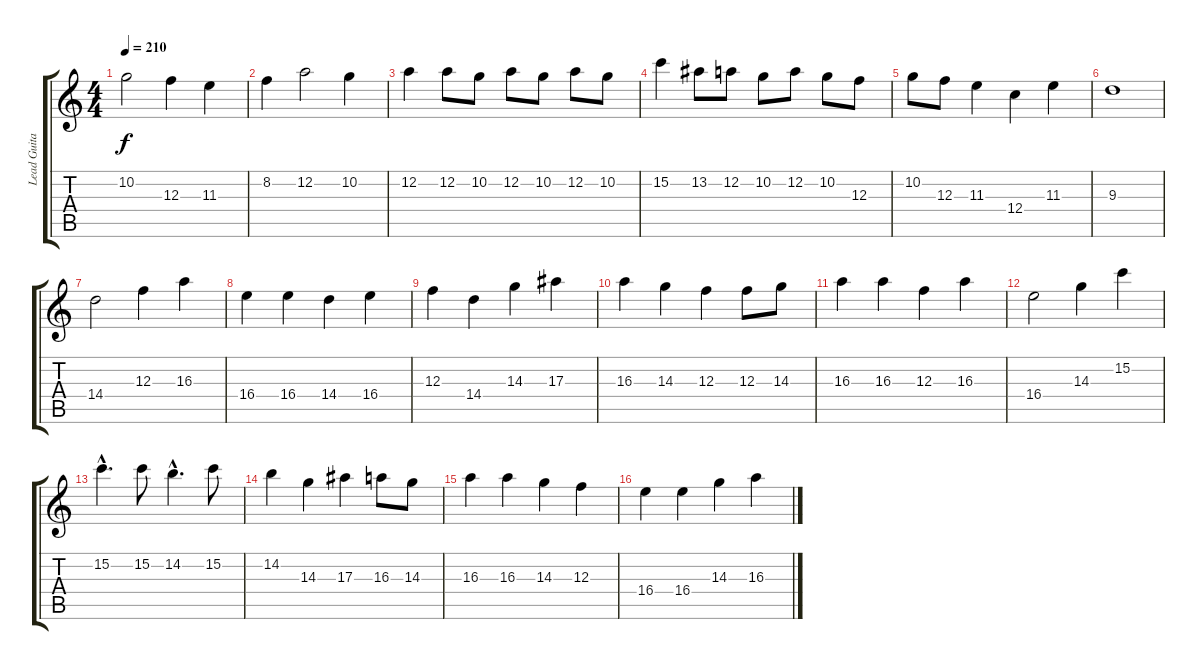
\track ("Lead Guitar" "Lead Guita") {instrument overdrivenguitar}
\staff {score tabs}
\tuning (D4 A3 F3 C3 G2 D2) {hide}
\ts (4 4)
\tempo 210
\clef g2
\ks c
10.2.2{dy f} 12.3.4 11.3.4 |
8.2.4 12.2.2 10.2.4 |
12.2.4 12.2.8 10.2.8 12.2.8 10.2.8 12.2.8 10.2.8 |
15.2.4 13.2.8 12.2.8 10.2.8 12.2.8 10.2.8 12.3.8 |
10.2.8 12.3.8 11.3.4 12.4.4 11.3.4 |
9.3.1 |
14.4.2{balance 8} 12.3.4 16.3.4 |
16.4.4 16.4.4 14.4.4 16.4.4 |
12.3.4 14.4.4 14.3.4 17.3.4 |
16.3.4 14.3.4 12.3.4 12.3.8 14.3.8 |
16.3.4 16.3.4 12.3.4 16.3.4 |
16.4.2 14.3.4 15.2.4 |
15.2{hac}.4{d} 15.2.8 14.2{hac}.4{d} 15.2.8 |
14.2.4 14.3.4 17.3.4 16.3.8 14.3.8 |
16.3.4 16.3.4 14.3.4 12.3.4 |
16.4.4 16.4.4 14.3.4 16.3.4
